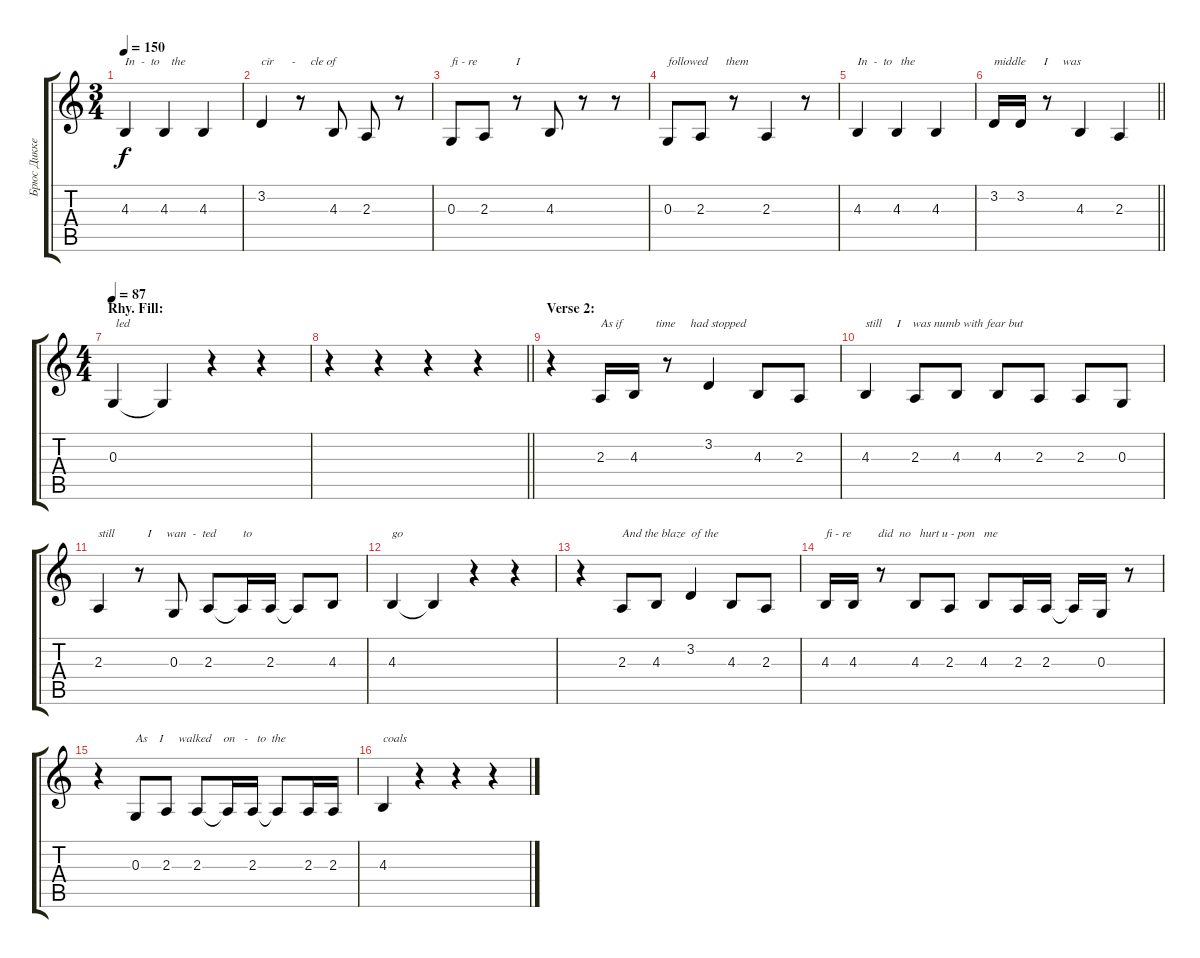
\track ("Брюс Диккенс" "Брюс Дикке") {instrument altosax}
\staff {score tabs}
\tuning (E4 B3 G3 D3 A2 E2) {hide}
\ts (3 4)
\tempo 150
\clef g2
\ks c
4.3.4{txt "In  -  to    the" dy f} 4.3.4 4.3.4 |
3.2.4{txt "cir      -     cle of"} r.8 4.3.8 2.3.8 r.8 |
0.3.8{txt "fi - re             I"} 2.3.8 r.8 4.3.8 r.8 r.8 |
0.3.8{txt "followed      them"} 2.3.8 r.8 2.3.4 r.8 |
4.3.4{txt "In  -  to   the"} 4.3.4 4.3.4 |
\barLineRight lightlight
3.2.16{txt "middle      I     was"} 3.2.16 r.8 4.3.4 2.3.4 |
\ts (4 4)
\section ("" "Rhy. Fill:")
\tempo 87
0.3.4{txt " led "} 0.3{t}.4 r.4 r.4 |
\barLineRight lightlight
r.4 r.4 r.4 r.4 |
\section ("" "Verse 2:")
r.4 2.3.16{txt "As if           time     had stopped"} 4.3.16 r.8 3.2.4 4.3.8 2.3.8 |
4.3.4{txt "still     I    was numb with fear but"} 2.3.8 4.3.8 4.3.8 2.3.8 2.3.8 0.3.8 |
2.3.4{txt "still           I     wan  -  ted         to"} r.8 0.3.8 2.3.8 2.3{t}.16 2.3.16 2.3{t}.8 4.3.8 |
4.3.4{txt "go "} 4.3{t}.4 r.4 r.4 |
r.4 2.3.8{txt "And the blaze  of the"} 4.3.8 3.2.4 4.3.8 2.3.8 |
4.3.16{txt "fi - re         did  no   hurt u - pon   me"} 4.3.16 r.8 4.3.8 2.3.8 4.3.8 2.3.16 2.3.16 2.3{t}.16 0.3.16 r.8 |
r.4 0.3.8{txt "As    I     walked    on   -   to  the"} 2.3.8 2.3.8 2.3{t}.16 2.3.16 2.3{t}.8 2.3.16 2.3.16 |
4.3.4{txt "coals "} r.4 r.4 r.4
